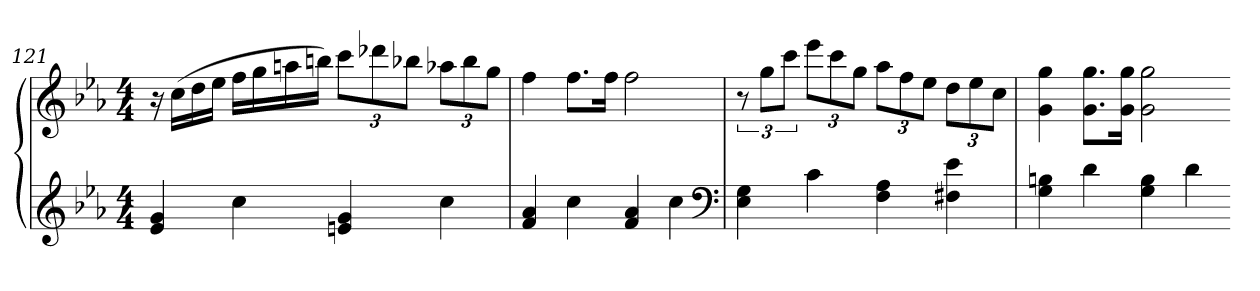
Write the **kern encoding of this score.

**kern	**kern
*part1	*part1
*staff2	*staff1
*clefG2	*clefG2
*k[b-e-a-]	*k[b-e-a-]
*c:	*c:
*M4/4	*M4/4
=121	=121
4e- 4g	16r
.	(16ccLL
.	16dd
.	16ee-JJ
4cc	16ffLL
.	16gg
.	16aan
.	16bbnJJ)
4en 4g	12cccL
.	12ddd-X
.	12bb-XJ
4cc	12aa-XL
.	12bb-
.	12ggJ
=122	=122
4f 4a-	4ff
4cc	8.ffL
.	16ffJk
4f 4a-	2ff
4cc	.
*clefF4	*
=123	=123
4E- 4G	12r
.	12ggL
.	12cccJ
4c	12eee-L
.	12ccc
.	12ggJ
4F 4A-	12aa-L
.	12ff
.	12ee-J
4F#X 4e-	12ddL
.	12ee-
.	12ccJ
=124	=124
4G 4Bn	4g 4gg
4d	8.g 8.ggL
.	16g 16ggJk
4G 4B	2g 2gg
4d	.
=-	=-
*-	*-
